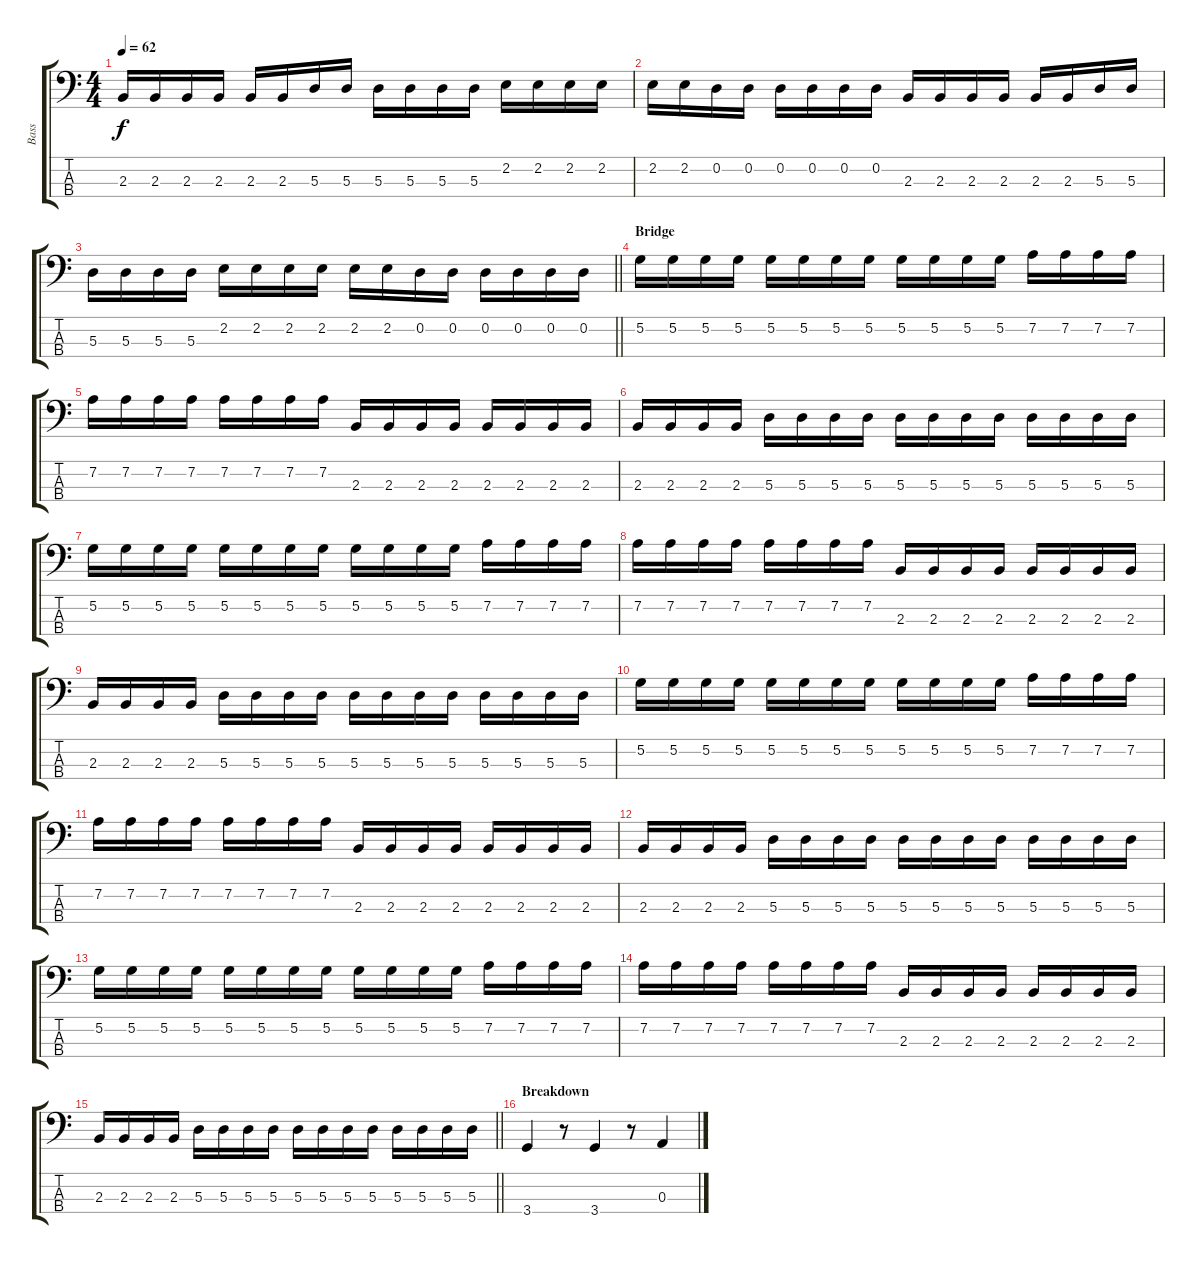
\track ("Bass" "Bass") {instrument electricbassfinger}
\staff {score tabs}
\tuning (G2 D2 A1 E1) {hide}
\ts (4 4)
\tempo 62
\clef f4
\ks c
2.3.16{dy f} 2.3.16 2.3.16 2.3.16 2.3.16 2.3.16 5.3.16 5.3.16 5.3.16 5.3.16 5.3.16 5.3.16 2.2.16 2.2.16 2.2.16 2.2.16 |
2.2.16 2.2.16 0.2.16 0.2.16 0.2.16 0.2.16 0.2.16 0.2.16 2.3.16 2.3.16 2.3.16 2.3.16 2.3.16 2.3.16 5.3.16 5.3.16 |
\barLineRight lightlight
5.3.16 5.3.16 5.3.16 5.3.16 2.2.16 2.2.16 2.2.16 2.2.16 2.2.16 2.2.16 0.2.16 0.2.16 0.2.16 0.2.16 0.2.16 0.2.16 |
\section ("" "Bridge")
5.2.16 5.2.16 5.2.16 5.2.16 5.2.16 5.2.16 5.2.16 5.2.16 5.2.16 5.2.16 5.2.16 5.2.16 7.2.16 7.2.16 7.2.16 7.2.16 |
7.2.16 7.2.16 7.2.16 7.2.16 7.2.16 7.2.16 7.2.16 7.2.16 2.3.16 2.3.16 2.3.16 2.3.16 2.3.16 2.3.16 2.3.16 2.3.16 |
2.3.16 2.3.16 2.3.16 2.3.16 5.3.16 5.3.16 5.3.16 5.3.16 5.3.16 5.3.16 5.3.16 5.3.16 5.3.16 5.3.16 5.3.16 5.3.16 |
5.2.16 5.2.16 5.2.16 5.2.16 5.2.16 5.2.16 5.2.16 5.2.16 5.2.16 5.2.16 5.2.16 5.2.16 7.2.16 7.2.16 7.2.16 7.2.16 |
7.2.16 7.2.16 7.2.16 7.2.16 7.2.16 7.2.16 7.2.16 7.2.16 2.3.16 2.3.16 2.3.16 2.3.16 2.3.16 2.3.16 2.3.16 2.3.16 |
2.3.16 2.3.16 2.3.16 2.3.16 5.3.16 5.3.16 5.3.16 5.3.16 5.3.16 5.3.16 5.3.16 5.3.16 5.3.16 5.3.16 5.3.16 5.3.16 |
5.2.16 5.2.16 5.2.16 5.2.16 5.2.16 5.2.16 5.2.16 5.2.16 5.2.16 5.2.16 5.2.16 5.2.16 7.2.16 7.2.16 7.2.16 7.2.16 |
7.2.16 7.2.16 7.2.16 7.2.16 7.2.16 7.2.16 7.2.16 7.2.16 2.3.16 2.3.16 2.3.16 2.3.16 2.3.16 2.3.16 2.3.16 2.3.16 |
2.3.16 2.3.16 2.3.16 2.3.16 5.3.16 5.3.16 5.3.16 5.3.16 5.3.16 5.3.16 5.3.16 5.3.16 5.3.16 5.3.16 5.3.16 5.3.16 |
5.2.16 5.2.16 5.2.16 5.2.16 5.2.16 5.2.16 5.2.16 5.2.16 5.2.16 5.2.16 5.2.16 5.2.16 7.2.16 7.2.16 7.2.16 7.2.16 |
7.2.16 7.2.16 7.2.16 7.2.16 7.2.16 7.2.16 7.2.16 7.2.16 2.3.16 2.3.16 2.3.16 2.3.16 2.3.16 2.3.16 2.3.16 2.3.16 |
\barLineRight lightlight
2.3.16 2.3.16 2.3.16 2.3.16 5.3.16 5.3.16 5.3.16 5.3.16 5.3.16 5.3.16 5.3.16 5.3.16 5.3.16 5.3.16 5.3.16 5.3.16 |
\section ("" "Breakdown")
3.4.4 r.8 3.4.4 r.8 0.3.4
